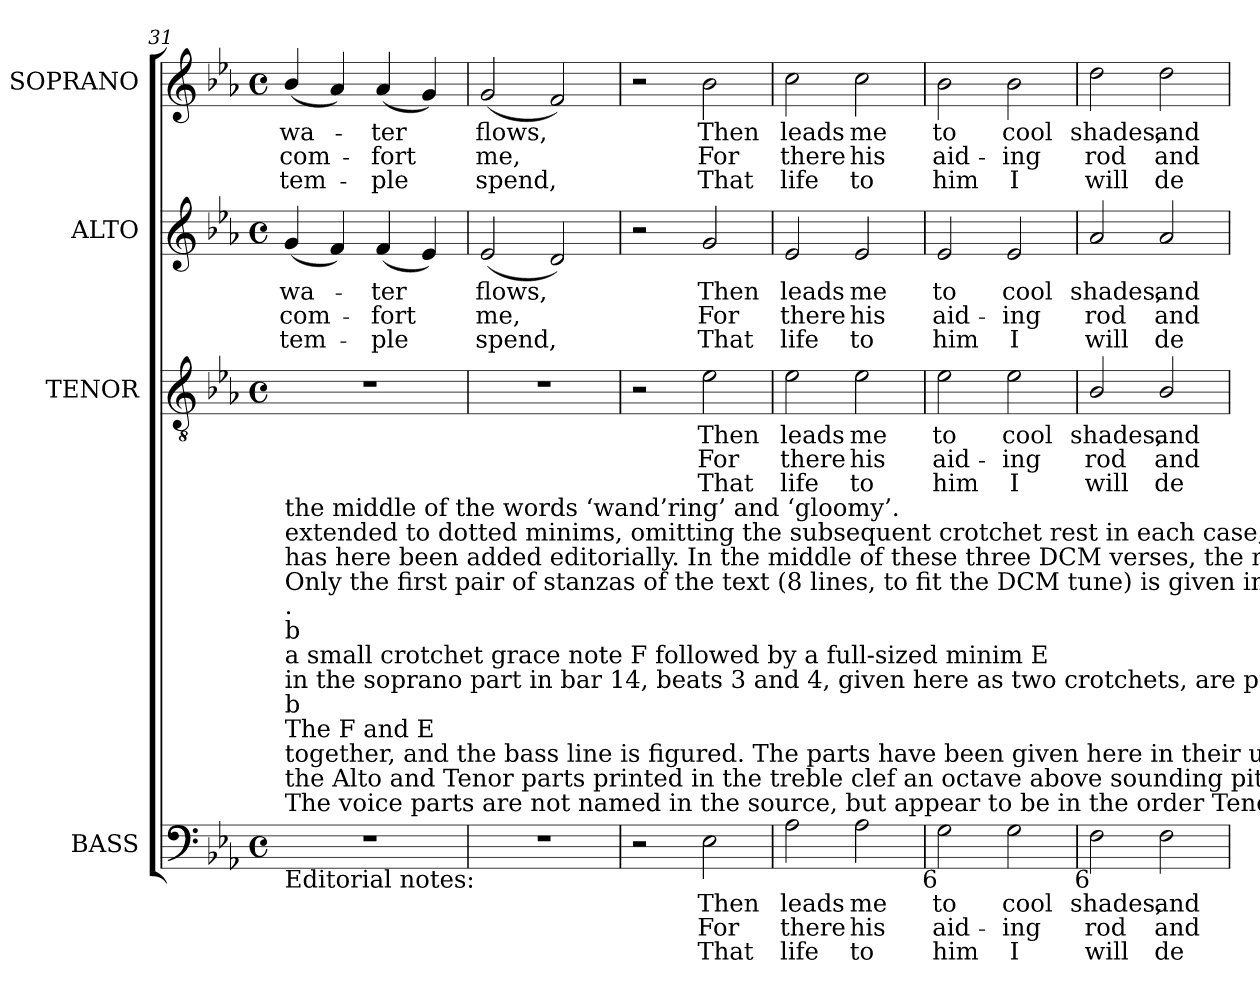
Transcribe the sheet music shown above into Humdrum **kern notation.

**kern	**text	**text	**text	**kern	**text	**text	**text	**kern	**text	**text	**text	**kern	**text	**text	**text
*part4	*part4	*part4	*part4	*part3	*part3	*part3	*part3	*part2	*part2	*part2	*part2	*part1	*part1	*part1	*part1
*staff4	*staff4	*staff4	*staff4	*staff3	*staff3	*staff3	*staff3	*staff2	*staff2	*staff2	*staff2	*staff1	*staff1	*staff1	*staff1
*I"BASS	*	*	*	*I"TENOR	*	*	*	*I"ALTO	*	*	*	*I"SOPRANO	*	*	*
*I'B.	*	*	*	*I'T.	*	*	*	*I'A.	*	*	*	*I'S.	*	*	*
!!LO:LB:g=z
*clefF4	*	*	*	*clefGv2	*	*	*	*clefG2	*	*	*	*clefG2	*	*	*
*	*	*	*	*ITrd7c12	*	*	*	*	*	*	*	*	*	*	*
*k[b-e-a-]	*	*	*	*k[b-e-a-]	*	*	*	*k[b-e-a-]	*	*	*	*k[b-e-a-]	*	*	*
*E-:	*	*	*	*E-:	*	*	*	*E-:	*	*	*	*E-:	*	*	*
*M4/4	*	*	*	*M4/4	*	*	*	*M4/4	*	*	*	*M4/4	*	*	*
*met(c)	*	*	*	*met(c)	*	*	*	*met(c)	*	*	*	*met(c)	*	*	*
=31	=31	=31	=31	=31	=31	=31	=31	=31	=31	=31	=31	=31	=31	=31	=31
!	!	!	!	!	!	!	!	!	!LO:LY:b:color=#000000	!LO:LY:b:color=#000000	!LO:LY:b:color=#000000	!	!	!	!
!LO:TX:b:t=Editorial notes&colon;	!	!	!	!	!	!	!	!	!	!	!	!	!	!	!
!LO:TX:t=The voice parts are not named in the source, but appear to be in the order Tenor - Alto - Soprano (Air) - Bass, with	!	!	!	!	!	!	!	!	!	!	!	!	!	!	!
!LO:TX:t=the Alto and Tenor parts printed in the treble clef an octave above sounding pitch&colon; the air and bass parts are bracketed	!	!	!	!	!	!	!	!	!	!	!	!	!	!	!
!LO:TX:t=together, and the bass line is figured. The parts have been given here in their usual order, clef and octave.	!	!	!	!	!	!	!	!	!	!	!	!	!	!	!
!LO:TX:t=The F and E	!	!	!	!	!	!	!	!	!	!	!	!	!	!	!
!LO:TX:t=b	!	!	!	!	!	!	!	!	!	!	!	!	!	!	!
!LO:TX:t=in the soprano part in bar 14, beats 3 and 4, given here as two crotchets, are printed in the source as	!	!	!	!	!	!	!	!	!	!	!	!	!	!	!
!LO:TX:t=a small crotchet grace note F followed by a full-sized minim E	!	!	!	!	!	!	!	!	!	!	!	!	!	!	!
!LO:TX:t=b	!	!	!	!	!	!	!	!	!	!	!	!	!	!	!
!LO:TX:t=.	!	!	!	!	!	!	!	!	!	!	!	!	!	!	!
!LO:TX:t=Only the first pair of stanzas of the text (8 lines, to fit the DCM tune) is given in the source&colon; the remainder of the text	!	!	!	!	!	!	!	!	!	!	!	!	!	!	!
!LO:TX:t=has here been added editorially. In the middle of these three DCM verses, the minims in bar 3 and bar 19 could be	!	!	!	!	!	!	!	!	!	!	!	!	!	!	!
!LO:TX:t=extended to dotted minims, omitting the subsequent crotchet rest in each case, so that these rests are not placed in	!	!	!	!	!	!	!	!	!	!	!	!	!	!	!
!LO:TX:t=the middle of the words ‘wand’ring’ and ‘gloomy’.	!	!	!	!	!	!	!	!	!	!	!	!	!	!	!
!	!	!	!	!	!	!	!	!	!	!	!	!	!LO:LY:b:color=#000000	!LO:LY:b:color=#000000	!LO:LY:b:color=#000000
1r	.	.	.	1r	.	.	.	(4gi/	wa-	com-	tem-	(4b-i/	wa-	com-	tem-
.	.	.	.	.	.	.	.	4fi/)	.	.	.	4a-i/)	.	.	.
!	!	!	!	!	!	!	!	!	!LO:LY:b:color=#000000	!LO:LY:b:color=#000000	!LO:LY:b:color=#000000	!	!	!	!
!	!	!	!	!	!	!	!	!	!	!	!	!	!LO:LY:b:color=#000000	!LO:LY:b:color=#000000	!LO:LY:b:color=#000000
.	.	.	.	.	.	.	.	(4fi/	-ter	-fort	-ple	(4a-i/	-ter	-fort	-ple
.	.	.	.	.	.	.	.	4e-i/)	.	.	.	4gi/)	.	.	.
=32	=32	=32	=32	=32	=32	=32	=32	=32	=32	=32	=32	=32	=32	=32	=32
!	!	!	!	!	!	!	!	!	!LO:LY:b:color=#000000	!LO:LY:b:color=#000000	!LO:LY:b:color=#000000	!	!	!	!
!	!	!	!	!	!	!	!	!	!	!	!	!	!LO:LY:b:color=#000000	!LO:LY:b:color=#000000	!LO:LY:b:color=#000000
1r	.	.	.	1r	.	.	.	(2e-i/	flows,	me,	spend,	(2gi/	flows,	me,	spend,
.	.	.	.	.	.	.	.	2di/)	.	.	.	2fi/)	.	.	.
=33	=33	=33	=33	=33	=33	=33	=33	=33	=33	=33	=33	=33	=33	=33	=33
2r	.	.	.	2r	.	.	.	2r	.	.	.	2r	.	.	.
!	!LO:LY:b:color=#000000	!LO:LY:b:color=#000000	!LO:LY:b:color=#000000	!	!	!	!	!	!	!	!	!	!	!	!
!	!	!	!	!	!LO:LY:b:color=#000000	!LO:LY:b:color=#000000	!LO:LY:b:color=#000000	!	!	!	!	!	!	!	!
!	!	!	!	!	!	!	!	!	!LO:LY:b:color=#000000	!LO:LY:b:color=#000000	!LO:LY:b:color=#000000	!	!	!	!
!	!	!	!	!	!	!	!	!	!	!	!	!	!LO:LY:b:color=#000000	!LO:LY:b:color=#000000	!LO:LY:b:color=#000000
2E-i\	Then	For	That	2E-i\	Then	For	That	2gi/	Then	For	That	2b-i\	Then	For	That
=34	=34	=34	=34	=34	=34	=34	=34	=34	=34	=34	=34	=34	=34	=34	=34
!	!LO:LY:b:color=#000000	!LO:LY:b:color=#000000	!LO:LY:b:color=#000000	!	!	!	!	!	!	!	!	!	!	!	!
!	!	!	!	!	!LO:LY:b:color=#000000	!LO:LY:b:color=#000000	!LO:LY:b:color=#000000	!	!	!	!	!	!	!	!
!	!	!	!	!	!	!	!	!	!LO:LY:b:color=#000000	!LO:LY:b:color=#000000	!LO:LY:b:color=#000000	!	!	!	!
!	!	!	!	!	!	!	!	!	!	!	!	!	!LO:LY:b:color=#000000	!LO:LY:b:color=#000000	!LO:LY:b:color=#000000
2A-i\	leads	there	life	2E-i\	leads	there	life	2e-i/	leads	there	life	2cci\	leads	there	life
!	!LO:LY:b:color=#000000	!LO:LY:b:color=#000000	!LO:LY:b:color=#000000	!	!	!	!	!	!	!	!	!	!	!	!
!	!	!	!	!	!LO:LY:b:color=#000000	!LO:LY:b:color=#000000	!LO:LY:b:color=#000000	!	!	!	!	!	!	!	!
!	!	!	!	!	!	!	!	!	!LO:LY:b:color=#000000	!LO:LY:b:color=#000000	!LO:LY:b:color=#000000	!	!	!	!
!	!	!	!	!	!	!	!	!	!	!	!	!	!LO:LY:b:color=#000000	!LO:LY:b:color=#000000	!LO:LY:b:color=#000000
2A-i\	me	his	to	2E-i\	me	his	to	2e-i/	me	his	to	2cci\	me	his	to
=35	=35	=35	=35	=35	=35	=35	=35	=35	=35	=35	=35	=35	=35	=35	=35
!	!LO:LY:b:color=#000000	!LO:LY:b:color=#000000	!LO:LY:b:color=#000000	!	!	!	!	!	!	!	!	!	!	!	!
!	!	!	!	!	!LO:LY:b:color=#000000	!LO:LY:b:color=#000000	!LO:LY:b:color=#000000	!	!	!	!	!	!	!	!
!	!	!	!	!	!	!	!	!	!LO:LY:b:color=#000000	!LO:LY:b:color=#000000	!LO:LY:b:color=#000000	!	!	!	!
!LO:TX:b:rj:t=6	!	!	!	!	!	!	!	!	!	!	!	!	!	!	!
!	!	!	!	!	!	!	!	!	!	!	!	!	!LO:LY:b:color=#000000	!LO:LY:b:color=#000000	!LO:LY:b:color=#000000
2Gi\	to	aid-	him	2E-i\	to	aid-	him	2e-i/	to	aid-	him	2b-i\	to	aid-	him
!	!LO:LY:b:color=#000000	!LO:LY:b:color=#000000	!LO:LY:b:color=#000000	!	!	!	!	!	!	!	!	!	!	!	!
!	!	!	!	!	!LO:LY:b:color=#000000	!LO:LY:b:color=#000000	!LO:LY:b:color=#000000	!	!	!	!	!	!	!	!
!	!	!	!	!	!	!	!	!	!LO:LY:b:color=#000000	!LO:LY:b:color=#000000	!LO:LY:b:color=#000000	!	!	!	!
!	!	!	!	!	!	!	!	!	!	!	!	!	!LO:LY:b:color=#000000	!LO:LY:b:color=#000000	!LO:LY:b:color=#000000
2Gi\	cool	-ing	I	2E-i\	cool	-ing	I	2e-i/	cool	-ing	I	2b-i\	cool	-ing	I
=36	=36	=36	=36	=36	=36	=36	=36	=36	=36	=36	=36	=36	=36	=36	=36
!	!LO:LY:b:color=#000000	!LO:LY:b:color=#000000	!LO:LY:b:color=#000000	!	!	!	!	!	!	!	!	!	!	!	!
!	!	!	!	!	!LO:LY:b:color=#000000	!LO:LY:b:color=#000000	!LO:LY:b:color=#000000	!	!	!	!	!	!	!	!
!	!	!	!	!	!	!	!	!	!LO:LY:b:color=#000000	!LO:LY:b:color=#000000	!LO:LY:b:color=#000000	!	!	!	!
!LO:TX:b:rj:t=6	!	!	!	!	!	!	!	!	!	!	!	!	!	!	!
!	!	!	!	!	!	!	!	!	!	!	!	!	!LO:LY:b:color=#000000	!LO:LY:b:color=#000000	!LO:LY:b:color=#000000
2Fi\	shades,	rod	will	2BB-i/	shades,	rod	will	2a-i/	shades,	rod	will	2ddi\	shades,	rod	will
!	!LO:LY:b:color=#000000	!LO:LY:b:color=#000000	!LO:LY:b:color=#000000	!	!	!	!	!	!	!	!	!	!	!	!
!	!	!	!	!	!LO:LY:b:color=#000000	!LO:LY:b:color=#000000	!LO:LY:b:color=#000000	!	!	!	!	!	!	!	!
!	!	!	!	!	!	!	!	!	!LO:LY:b:color=#000000	!LO:LY:b:color=#000000	!LO:LY:b:color=#000000	!	!	!	!
!	!	!	!	!	!	!	!	!	!	!	!	!	!LO:LY:b:color=#000000	!LO:LY:b:color=#000000	!LO:LY:b:color=#000000
2Fi\	and	and	de-	2BB-i/	and	and	de-	2a-i/	and	and	de-	2ddi\	and	and	de-
=	=	=	=	=	=	=	=	=	=	=	=	=	=	=	=
*-	*-	*-	*-	*-	*-	*-	*-	*-	*-	*-	*-	*-	*-	*-	*-
